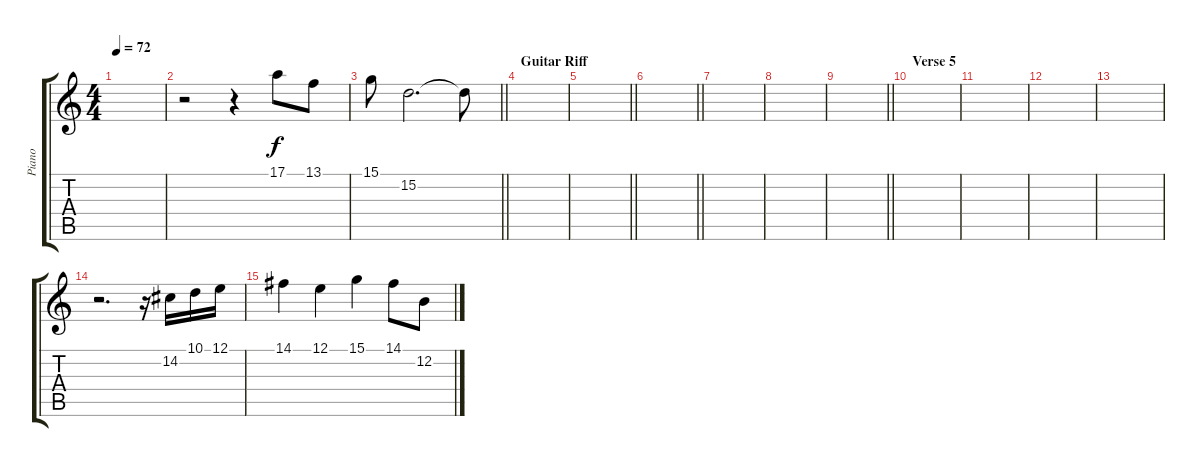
\track ("Piano" "Piano") {instrument brightacousticpiano}
\staff {score tabs}
\tuning (E4 B3 G3 D3 A2 E2) {hide}
\ts (4 4)
\tempo 72
\clef g2
\ks c
|
r.2 r.4 17.1.8 13.1.8 |
\barLineRight lightlight
15.1.8 15.2.2{d} 15.2{t}.8 |
\section ("" "Guitar Riff")
|
\barLineRight lightlight
|
\barLineRight lightlight
|
|
|
\barLineRight lightlight
|
\section ("" "Verse 5")
|
|
|
|
r.2{d} r.16 14.2.16 10.1.16 12.1.16 |
14.1.4 12.1.4 15.1.4 14.1.8 12.2.8
